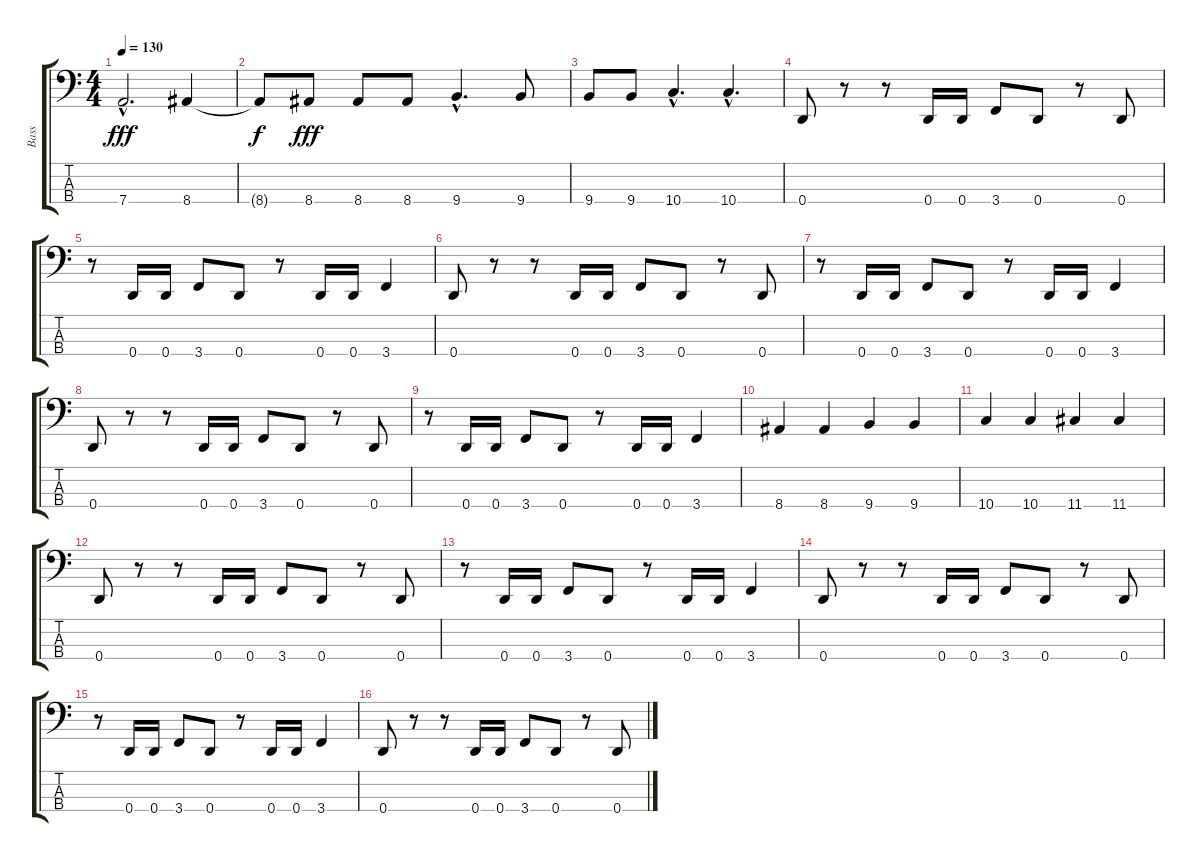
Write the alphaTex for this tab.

\track ("Bass" "Bass") {instrument electricbasspick}
\staff {score tabs}
\tuning (G2 D2 A1 D1) {hide}
\ts (4 4)
\tempo 130
\clef f4
\ks c
7.4{hac}.2{d dy fff} 8.4.4 |
8.4{t}.8{dy f} 8.4.8{dy fff} 8.4.8 8.4.8 9.4{hac}.4{d} 9.4.8 |
9.4.8 9.4.8 10.4{hac}.4{d} 10.4{hac}.4{d} |
0.4.8 r.8 r.8 0.4.16 0.4.16 3.4.8 0.4.8 r.8 0.4.8 |
r.8 0.4.16 0.4.16 3.4.8 0.4.8 r.8 0.4.16 0.4.16 3.4.4 |
0.4.8 r.8 r.8 0.4.16 0.4.16 3.4.8 0.4.8 r.8 0.4.8 |
r.8 0.4.16 0.4.16 3.4.8 0.4.8 r.8 0.4.16 0.4.16 3.4.4 |
0.4.8 r.8 r.8 0.4.16 0.4.16 3.4.8 0.4.8 r.8 0.4.8 |
r.8 0.4.16 0.4.16 3.4.8 0.4.8 r.8 0.4.16 0.4.16 3.4.4 |
8.4.4 8.4.4 9.4.4 9.4.4 |
10.4.4 10.4.4 11.4.4 11.4.4 |
0.4.8 r.8 r.8 0.4.16 0.4.16 3.4.8 0.4.8 r.8 0.4.8 |
r.8 0.4.16 0.4.16 3.4.8 0.4.8 r.8 0.4.16 0.4.16 3.4.4 |
0.4.8 r.8 r.8 0.4.16 0.4.16 3.4.8 0.4.8 r.8 0.4.8 |
r.8 0.4.16 0.4.16 3.4.8 0.4.8 r.8 0.4.16 0.4.16 3.4.4 |
0.4.8 r.8 r.8 0.4.16 0.4.16 3.4.8 0.4.8 r.8 0.4.8
